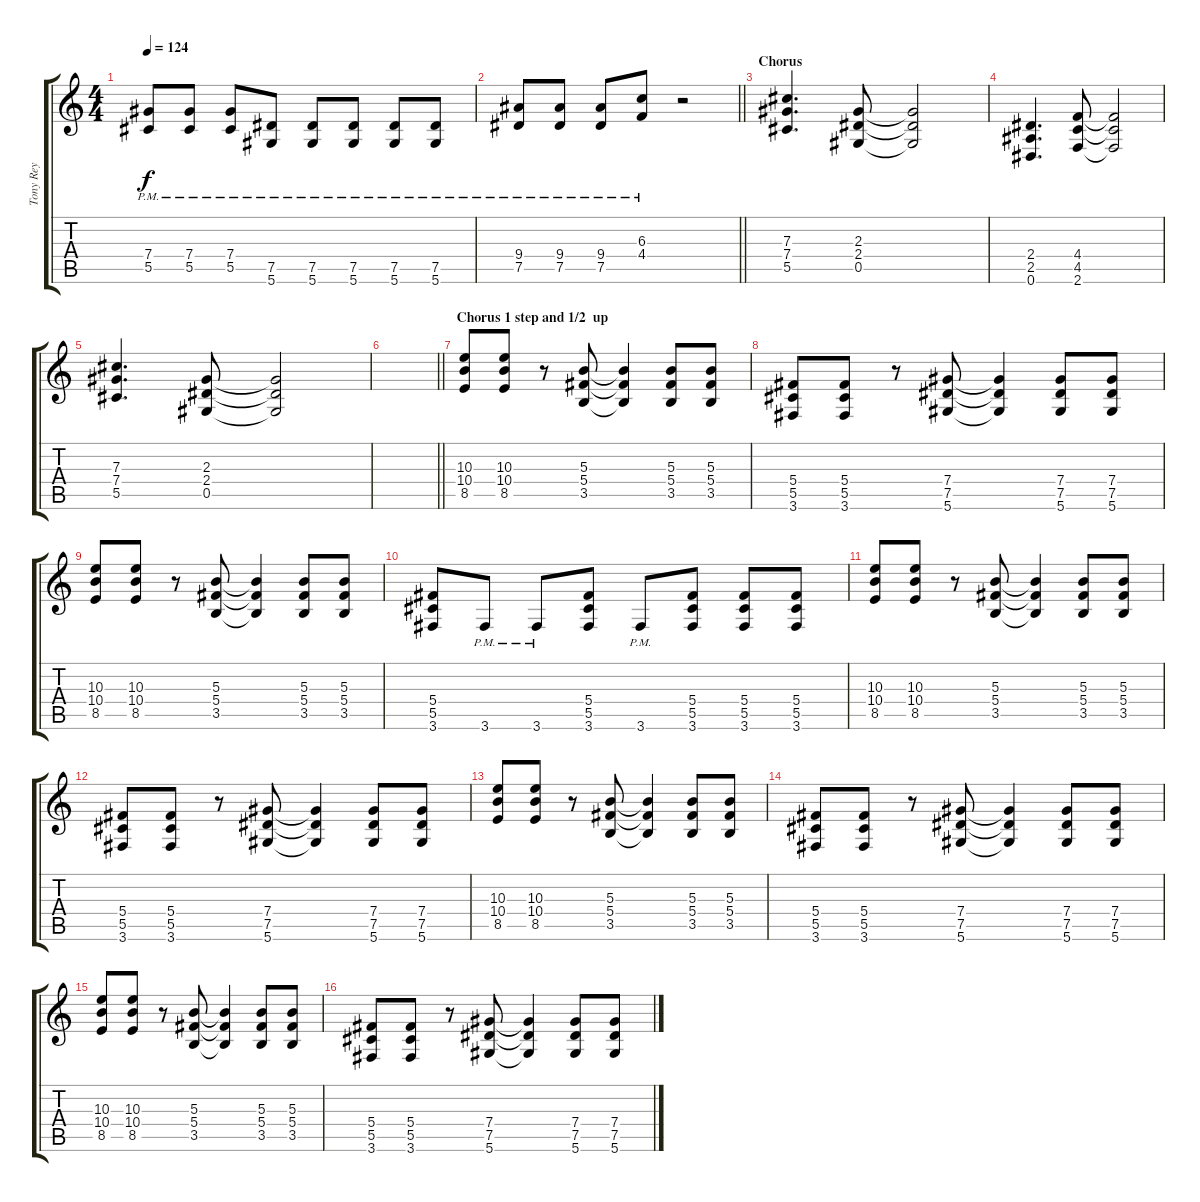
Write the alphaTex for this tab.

\track ("Tony Rey" "Tony Rey") {instrument overdrivenguitar}
\staff {score tabs}
\tuning (Eb4 Bb3 Gb3 Db3 Ab2 Eb2) {hide}
\ts (4 4)
\tempo 124
\clef g2
\ks c
(7.4{pm} 5.5{pm}).8{dy f} (7.4{pm} 5.5{pm}).8 (7.4{pm} 5.5{pm}).8 (7.5{pm} 5.6{pm}).8 (7.5{pm} 5.6{pm}).8 (7.5{pm} 5.6{pm}).8 (7.5{pm} 5.6{pm}).8 (7.5{pm} 5.6{pm}).8 |
\barLineRight lightlight
(9.4{pm} 7.5{pm}).8 (9.4{pm} 7.5{pm}).8 (9.4{pm} 7.5{pm}).8 (6.3{pm} 4.4{pm}).8 r.2 |
\section ("" "Chorus")
(7.3 7.4 5.5).4{d} (2.3 2.4 0.5).8 (2.3{t} 2.4{t} 0.5{t}).2 |
(2.4 2.5 0.6).4{d} (4.4 4.5 2.6).8 (4.4{t} 4.5{t} 2.6{t}).2 |
(7.3 7.4 5.5).4{d} (2.3 2.4 0.5).8 (2.3{t} 2.4{t} 0.5{t}).2 |
\barLineRight lightlight
|
\section ("" "Chorus 1 step and 1/2  up")
(10.3 10.4 8.5).8 (10.3 10.4 8.5).8 r.8 (5.3 5.4 3.5).8 (5.3{t} 5.4{t} 3.5{t}).4 (5.3 5.4 3.5).8 (5.3 5.4 3.5).8 |
(5.4 5.5 3.6).8 (5.4 5.5 3.6).8 r.8 (7.4 7.5 5.6).8 (7.4{t} 7.5{t} 5.6{t}).4 (7.4 7.5 5.6).8 (7.4 7.5 5.6).8 |
(10.3 10.4 8.5).8 (10.3 10.4 8.5).8 r.8 (5.3 5.4 3.5).8 (5.3{t} 5.4{t} 3.5{t}).4 (5.3 5.4 3.5).8 (5.3 5.4 3.5).8 |
(5.4 5.5 3.6).8 3.6{pm}.8 3.6{pm}.8 (5.4 5.5 3.6).8 3.6{pm}.8 (5.4 5.5 3.6).8 (5.4 5.5 3.6).8 (5.4 5.5 3.6).8 |
(10.3 10.4 8.5).8 (10.3 10.4 8.5).8 r.8 (5.3 5.4 3.5).8 (5.3{t} 5.4{t} 3.5{t}).4 (5.3 5.4 3.5).8 (5.3 5.4 3.5).8 |
(5.4 5.5 3.6).8 (5.4 5.5 3.6).8 r.8 (7.4 7.5 5.6).8 (7.4{t} 7.5{t} 5.6{t}).4 (7.4 7.5 5.6).8 (7.4 7.5 5.6).8 |
(10.3 10.4 8.5).8 (10.3 10.4 8.5).8 r.8 (5.3 5.4 3.5).8 (5.3{t} 5.4{t} 3.5{t}).4 (5.3 5.4 3.5).8 (5.3 5.4 3.5).8 |
(5.4 5.5 3.6).8 (5.4 5.5 3.6).8 r.8 (7.4 7.5 5.6).8 (7.4{t} 7.5{t} 5.6{t}).4 (7.4 7.5 5.6).8 (7.4 7.5 5.6).8 |
(10.3 10.4 8.5).8 (10.3 10.4 8.5).8 r.8 (5.3 5.4 3.5).8 (5.3{t} 5.4{t} 3.5{t}).4 (5.3 5.4 3.5).8 (5.3 5.4 3.5).8 |
(5.4 5.5 3.6).8 (5.4 5.5 3.6).8 r.8 (7.4 7.5 5.6).8 (7.4{t} 7.5{t} 5.6{t}).4 (7.4 7.5 5.6).8 (7.4 7.5 5.6).8
